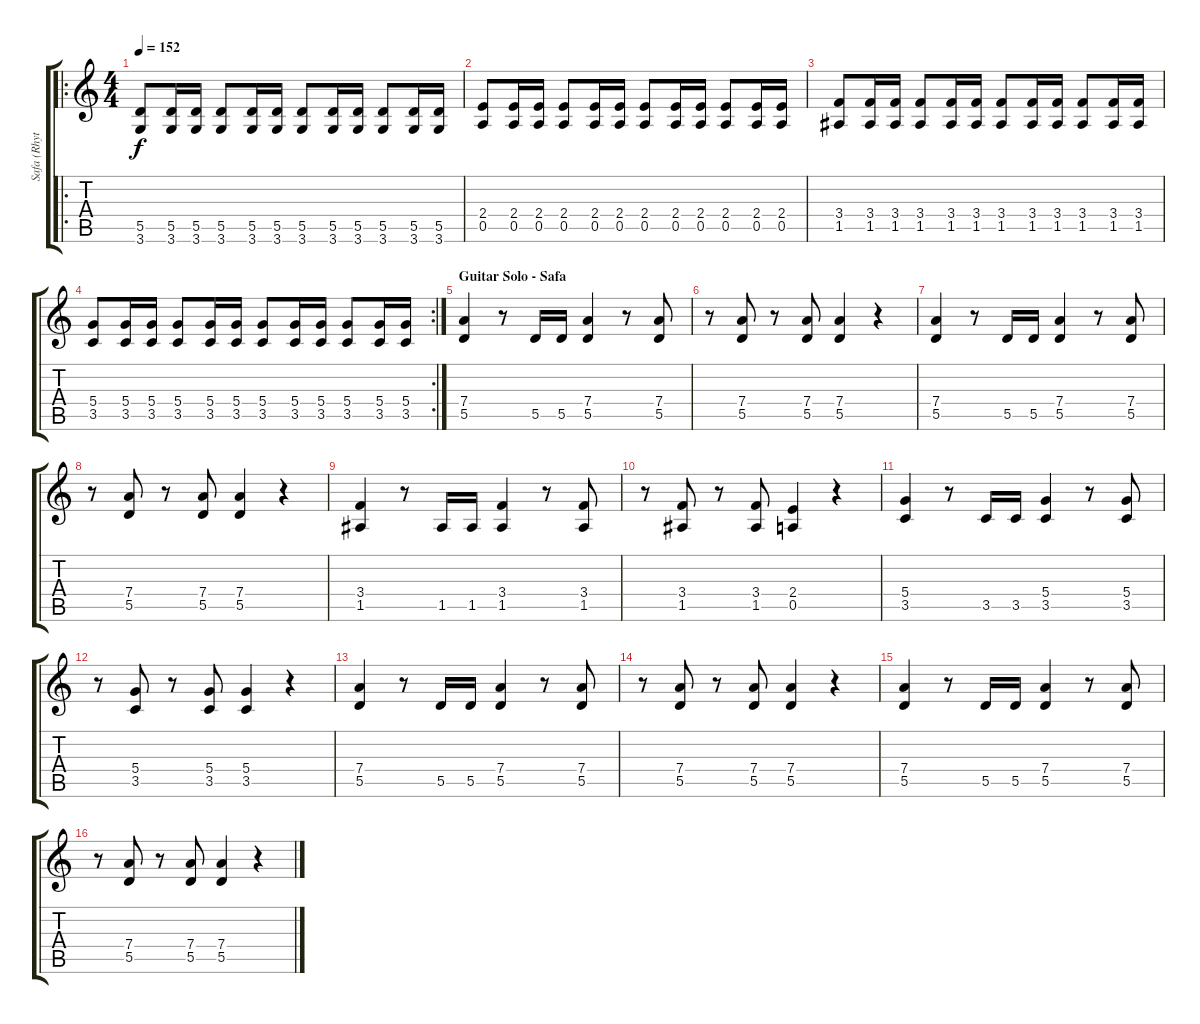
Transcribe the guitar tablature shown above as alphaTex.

\track ("Safa (Rhythm)" "Safa (Rhyt") {instrument distortionguitar}
\staff {score tabs}
\tuning (E4 B3 G3 D3 A2 E2) {hide}
\ro
\ts (4 4)
\tempo 152
\clef g2
\ks c
(5.5 3.6).8{dy f} (5.5 3.6).16 (5.5 3.6).16 (5.5 3.6).8 (5.5 3.6).16 (5.5 3.6).16 (5.5 3.6).8 (5.5 3.6).16 (5.5 3.6).16 (5.5 3.6).8 (5.5 3.6).16 (5.5 3.6).16 |
(2.4 0.5).8 (2.4 0.5).16 (2.4 0.5).16 (2.4 0.5).8 (2.4 0.5).16 (2.4 0.5).16 (2.4 0.5).8 (2.4 0.5).16 (2.4 0.5).16 (2.4 0.5).8 (2.4 0.5).16 (2.4 0.5).16 |
(3.4 1.5).8 (3.4 1.5).16 (3.4 1.5).16 (3.4 1.5).8 (3.4 1.5).16 (3.4 1.5).16 (3.4 1.5).8 (3.4 1.5).16 (3.4 1.5).16 (3.4 1.5).8 (3.4 1.5).16 (3.4 1.5).16 |
\rc 2
(5.4 3.5).8 (5.4 3.5).16 (5.4 3.5).16 (5.4 3.5).8 (5.4 3.5).16 (5.4 3.5).16 (5.4 3.5).8 (5.4 3.5).16 (5.4 3.5).16 (5.4 3.5).8 (5.4 3.5).16 (5.4 3.5).16 |
\section ("" "Guitar Solo - Safa")
(7.4 5.5).4 r.8 5.5.16 5.5.16 (7.4 5.5).4 r.8 (7.4 5.5).8 |
r.8 (7.4 5.5).8 r.8 (7.4 5.5).8 (7.4 5.5).4 r.4 |
(7.4 5.5).4 r.8 5.5.16 5.5.16 (7.4 5.5).4 r.8 (7.4 5.5).8 |
r.8 (7.4 5.5).8 r.8 (7.4 5.5).8 (7.4 5.5).4 r.4 |
(3.4 1.5).4 r.8 1.5.16 1.5.16 (3.4 1.5).4 r.8 (3.4 1.5).8 |
r.8 (3.4 1.5).8 r.8 (3.4 1.5).8 (2.4 0.5).4 r.4 |
(5.4 3.5).4 r.8 3.5.16 3.5.16 (5.4 3.5).4 r.8 (5.4 3.5).8 |
r.8 (5.4 3.5).8 r.8 (5.4 3.5).8 (5.4 3.5).4 r.4 |
(7.4 5.5).4 r.8 5.5.16 5.5.16 (7.4 5.5).4 r.8 (7.4 5.5).8 |
r.8 (7.4 5.5).8 r.8 (7.4 5.5).8 (7.4 5.5).4 r.4 |
(7.4 5.5).4 r.8 5.5.16 5.5.16 (7.4 5.5).4 r.8 (7.4 5.5).8 |
r.8 (7.4 5.5).8 r.8 (7.4 5.5).8 (7.4 5.5).4 r.4
